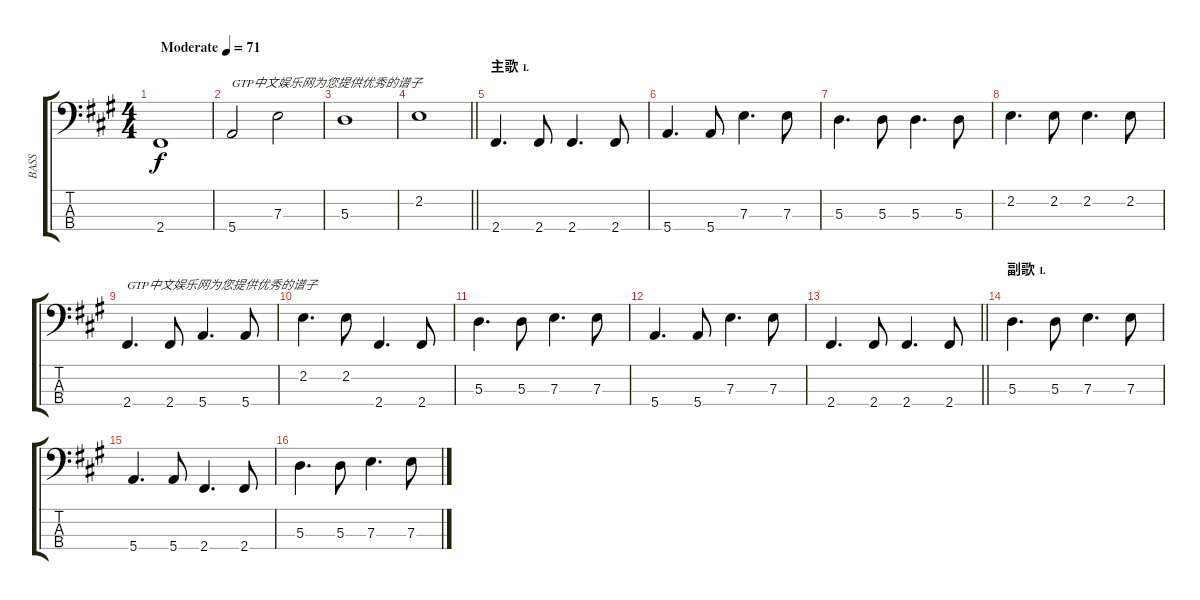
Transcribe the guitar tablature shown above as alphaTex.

\track ("BASS" "BASS") {instrument electricbassfinger}
\staff {score tabs}
\tuning (G2 D2 A1 E1) {hide}
\ts (4 4)
\tempo (71 "Moderate")
\clef f4
\ks a
2.4.1{dy f instrument electricbassfinger} |
5.4.2{txt "GTP中文娱乐网为您提供优秀的谱子"} 7.3.2 |
5.3.1 |
\barLineRight lightlight
2.2.1 |
\section ("" "主歌⒈")
2.4.4{d} 2.4.8 2.4.4{d} 2.4.8 |
5.4.4{d} 5.4.8 7.3.4{d} 7.3.8 |
5.3.4{d} 5.3.8 5.3.4{d} 5.3.8 |
2.2.4{d} 2.2.8 2.2.4{d} 2.2.8 |
2.4.4{d txt "GTP中文娱乐网为您提供优秀的谱子"} 2.4.8 5.4.4{d} 5.4.8 |
2.2.4{d} 2.2.8 2.4.4{d} 2.4.8 |
5.3.4{d} 5.3.8 7.3.4{d} 7.3.8 |
5.4.4{d} 5.4.8 7.3.4{d} 7.3.8 |
\barLineRight lightlight
2.4.4{d txt " "} 2.4.8 2.4.4{d} 2.4.8 |
\section ("" "副歌⒈")
5.3.4{d} 5.3.8 7.3.4{d} 7.3.8 |
5.4.4{d} 5.4.8 2.4.4{d} 2.4.8 |
5.3.4{d} 5.3.8 7.3.4{d} 7.3.8
